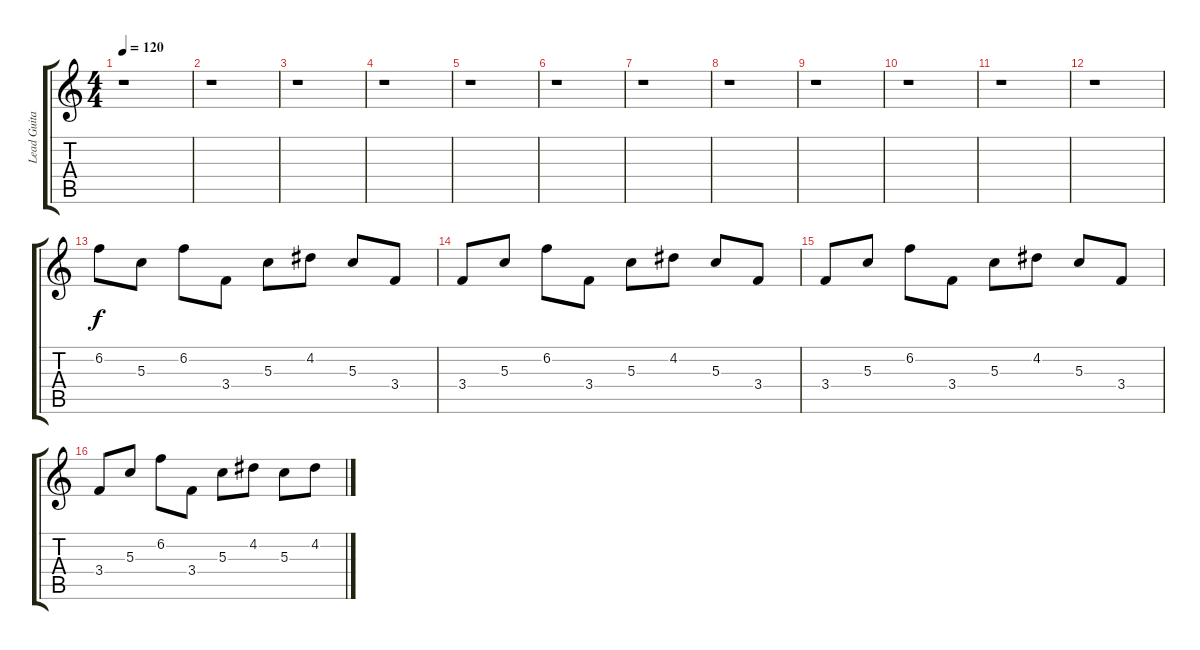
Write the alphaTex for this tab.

\track ("Lead Guitar" "Lead Guita") {instrument electricguitarclean}
\staff {score tabs}
\tuning (E4 B3 G3 D3 A2 E2) {hide}
\ts (4 4)
\tempo 120
\clef g2
\ks c
r.1{dy f instrument electricguitarclean} |
r.1 |
r.1 |
r.1 |
r.1 |
r.1 |
r.1 |
r.1 |
r.1 |
r.1 |
r.1 |
r.1 |
6.2.8 5.3.8 6.2.8 3.4.8 5.3.8 4.2.8 5.3.8 3.4.8 |
3.4.8 5.3.8 6.2.8 3.4.8 5.3.8 4.2.8 5.3.8 3.4.8 |
3.4.8 5.3.8 6.2.8 3.4.8 5.3.8 4.2.8 5.3.8 3.4.8 |
3.4.8 5.3.8 6.2.8 3.4.8 5.3.8 4.2.8 5.3.8 4.2.8
